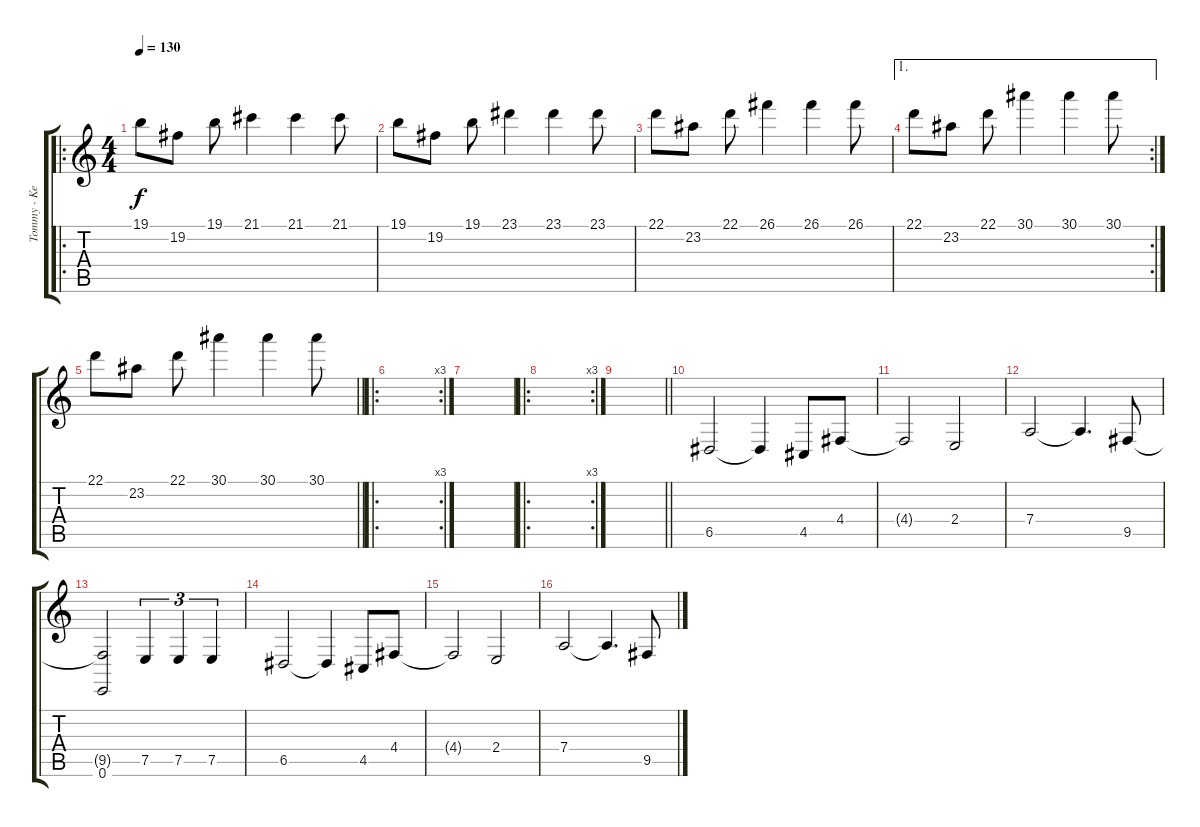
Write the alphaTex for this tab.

\track ("Tommy - Keyboard" "Tommy - Ke") {instrument musicbox}
\staff {score tabs}
\tuning (E4 B3 G3 D3 A2 E2) {hide}
\ro
\ts (4 4)
\section ("" "")
\tempo 130
\clef g2
\ks c
19.1.8{dy f volume 13 instrument musicbox} 19.2.8 19.1.8 21.1.4 21.1.4 21.1.8 |
19.1.8 19.2.8 19.1.8 23.1.4 23.1.4 23.1.8 |
22.1.8 23.2.8 22.1.8 26.1.4 26.1.4 26.1.8 |
\ae 1
\rc 2
22.1.8 23.2.8 22.1.8 30.1.4 30.1.4 30.1.8 |
\barLineRight lightlight
22.1.8 23.2.8 22.1.8 30.1.4 30.1.4 30.1.8 |
\ro
\rc 3
\section ("" "")
|
|
\ro
\rc 3
|
\barLineRight lightlight
|
\section ("" "")
6.5.2{volume 10 instrument choiraahs} 6.5{t}.4 4.5.8 4.4.8 |
4.4{t}.2 2.4.2 |
7.4.2 7.4{t}.4{d} 9.5.8 |
(9.5{t} 0.6).2 7.5.4{tu (3 2)} 7.5.4{tu (3 2)} 7.5.4{tu (3 2)} |
6.5.2 6.5{t}.4 4.5.8 4.4.8 |
4.4{t}.2 2.4.2 |
7.4.2 7.4{t}.4{d} 9.5.8
